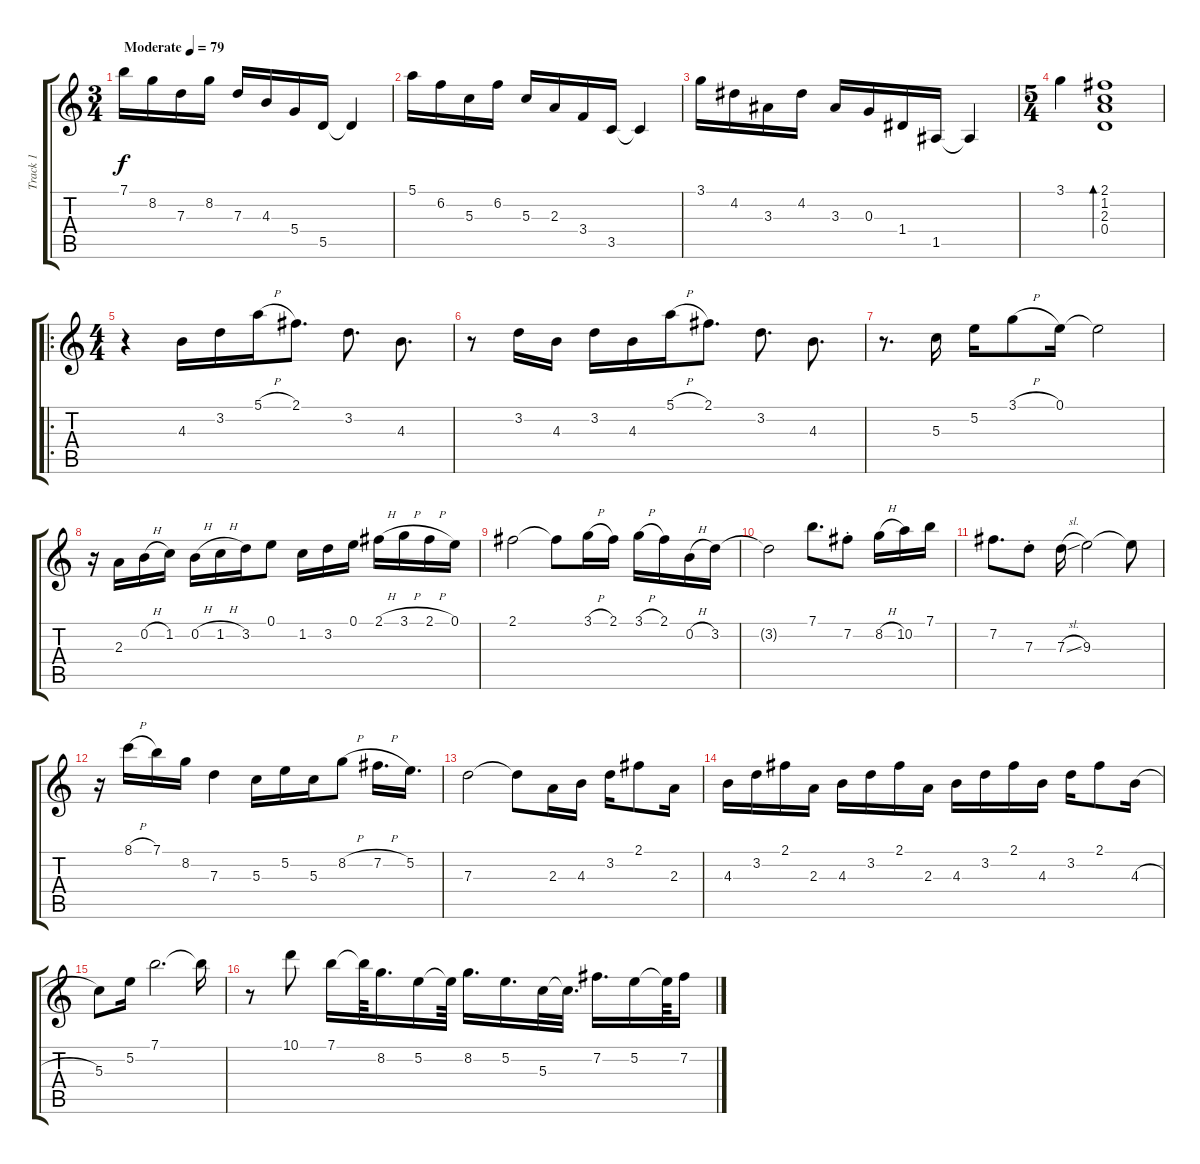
\track ("Track 1" "Track 1") {instrument acousticguitarsteel}
\staff {score tabs}
\tuning (E4 B3 G3 D3 A2 E2) {hide}
\ts (3 4)
\tempo (79 "Moderate")
\clef g2
\ks c
7.1.16{dy f instrument acousticguitarsteel} 8.2.16 7.3.16 8.2.16 7.3.16 4.3.16 5.4.16 5.5.16 5.5{t}.4 |
5.1.16 6.2.16 5.3.16 6.2.16 5.3.16 2.3.16 3.4.16 3.5.16 3.5{t}.4 |
3.1.16 4.2.16 3.3.16 4.2.16 3.3.16 0.3.16 1.4.16 1.5.16 1.5{t}.4 |
\ts (5 4)
3.1.4 (2.1 1.2 2.3 0.4).1{bd 240} |
\ro
\ts (4 4)
r.4 4.3.16 3.2.16 5.1{h}.16 2.1.8{d} 3.2.8{d} 4.3.8{d} |
r.8 3.2.16 4.3.16 3.2.16 4.3.16 5.1{h}.16 2.1.8{d} 3.2.8{d} 4.3.8{d} |
r.8{d} 5.3.16 5.2.16 3.1{h}.8 0.1.16 0.1{t}.2 |
r.16 2.3.16 0.2{h}.16 1.2.16 0.2{h}.16 1.2{h}.16 3.2.16 0.1.8 1.2.16 3.2.16 0.1.16 2.1{h}.16 3.1{h}.16 2.1{h}.16 0.1.16 |
2.1.2 2.1{t}.8 3.1{h}.16 2.1.16 3.1{h}.16 2.1.16 0.2{h}.16 3.2.16 |
3.2{t}.2 7.1.8{d} 7.2{st}.8 8.2{h}.16 10.2.16 7.1.16 |
7.2.8{d} 7.3{st}.8 7.3{sl}.16 9.3.2 9.3{t}.8 |
r.16 8.1{h}.16 7.1.16 8.2.16 7.3.4 5.3.16 5.2.16 5.3.16 8.2{h}.8 7.2{h}.16{d} 5.2.16{d} |
7.3.2 7.3{t}.8 2.3.16 4.3.16 3.2.16 2.1.8 2.3.16 |
4.3.16 3.2.16 2.1.16 2.3.16 4.3.16 3.2.16 2.1.16 2.3.16 4.3.16 3.2.16 2.1.16 4.3.16 3.2.16 2.1.8 4.3{h}.16 |
5.3.8 5.2.16 7.1.2{d} 7.1{t}.16 |
r.8 10.1.8 7.1.16 7.1{t}.64 8.2.16{d} 5.2.16 5.2{t}.64 8.2.16{d} 5.2.16{d} 5.3.32 5.3{t}.32{d} 7.2.16{d} 5.2.16 5.2{t}.64 7.2.16
